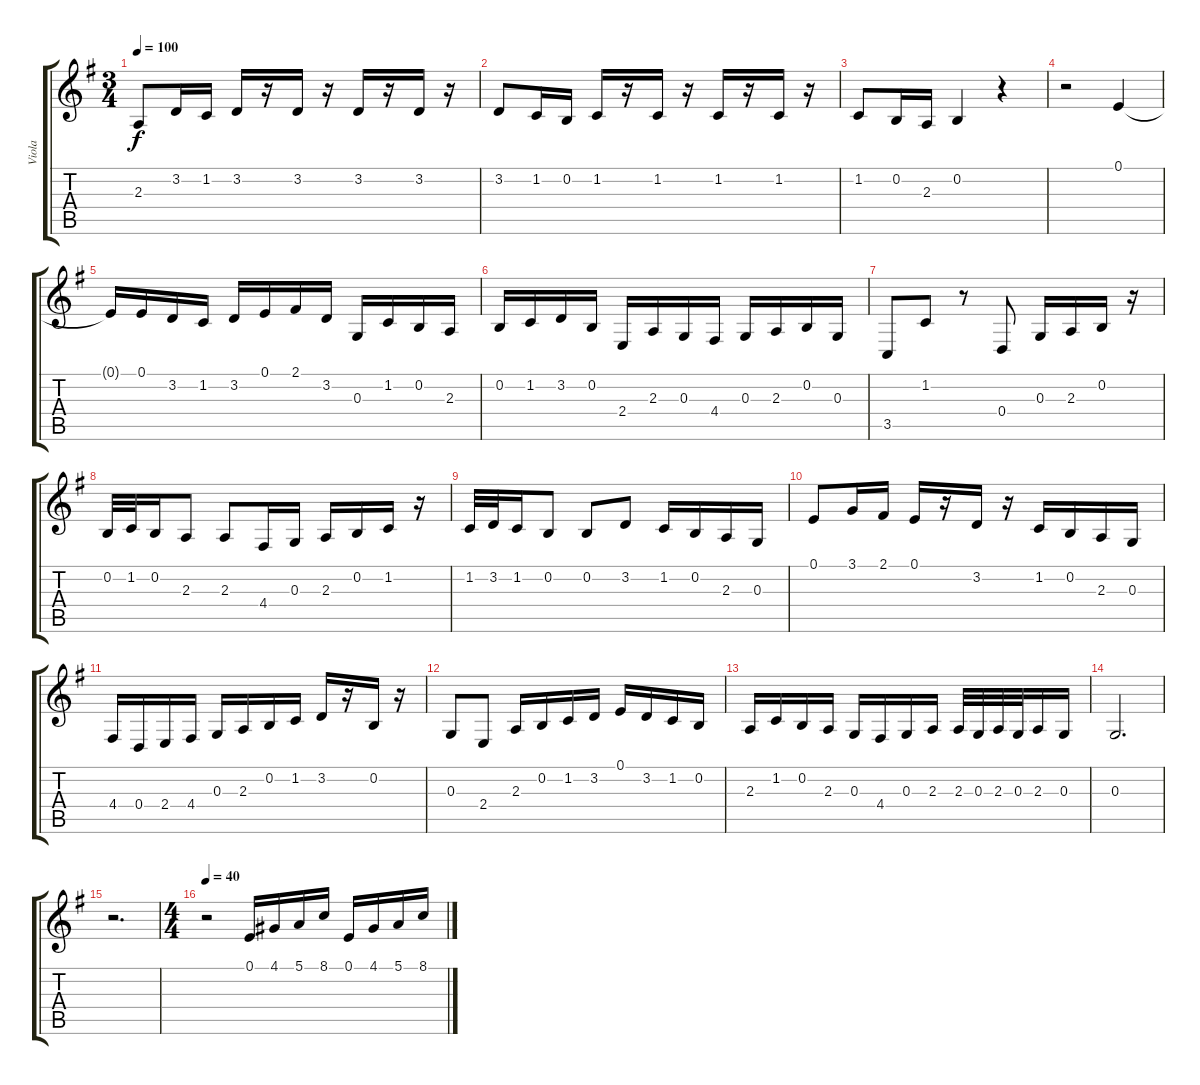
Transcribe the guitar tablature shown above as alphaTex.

\track ("Viola" "Viola") {instrument viola}
\staff {score tabs}
\tuning (E4 B3 G3 D3 A2 E2) {hide}
\ts (3 4)
\tempo 100
\clef g2
\ks g
2.3.8{dy f} 3.2.16 1.2.16 3.2.16 r.16 3.2.16 r.16 3.2.16 r.16 3.2.16 r.16 |
3.2.8 1.2.16 0.2.16 1.2.16 r.16 1.2.16 r.16 1.2.16 r.16 1.2.16 r.16 |
1.2.8 0.2.16 2.3.16 0.2.4 r.4 |
r.2 0.1.4 |
0.1{t}.16 0.1.16 3.2.16 1.2.16 3.2.16 0.1.16 2.1.16 3.2.16 0.3.16 1.2.16 0.2.16 2.3.16 |
0.2.16 1.2.16 3.2.16 0.2.16 2.4.16 2.3.16 0.3.16 4.4.16 0.3.16 2.3.16 0.2.16 0.3.16 |
3.5.8 1.2.8 r.8 0.4.8 0.3.16 2.3.16 0.2.16 r.16 |
0.2.32 1.2.32 0.2.16 2.3.8 2.3.8 4.4.16 0.3.16 2.3.16 0.2.16 1.2.16 r.16 |
1.2.32 3.2.32 1.2.16 0.2.8 0.2.8 3.2.8 1.2.16 0.2.16 2.3.16 0.3.16 |
0.1.8 3.1.16 2.1.16 0.1.16 r.16 3.2.16 r.16 1.2.16 0.2.16 2.3.16 0.3.16 |
4.4.16 0.4.16 2.4.16 4.4.16 0.3.16 2.3.16 0.2.16 1.2.16 3.2.16 r.16 0.2.16 r.16 |
0.3.8 2.4.8 2.3.16 0.2.16 1.2.16 3.2.16 0.1.16 3.2.16 1.2.16 0.2.16 |
2.3.16 1.2.16 0.2.16 2.3.16 0.3.16 4.4.16 0.3.16 2.3.16 2.3.32 0.3.32 2.3.32 0.3.32 2.3.16 0.3.16 |
0.3.2{d} |
r.2{d} |
\ts (4 4)
\tempo 40
r.2 0.1.16 4.1.16 5.1.16 8.1.16 0.1.16 4.1.16 5.1.16 8.1.16
